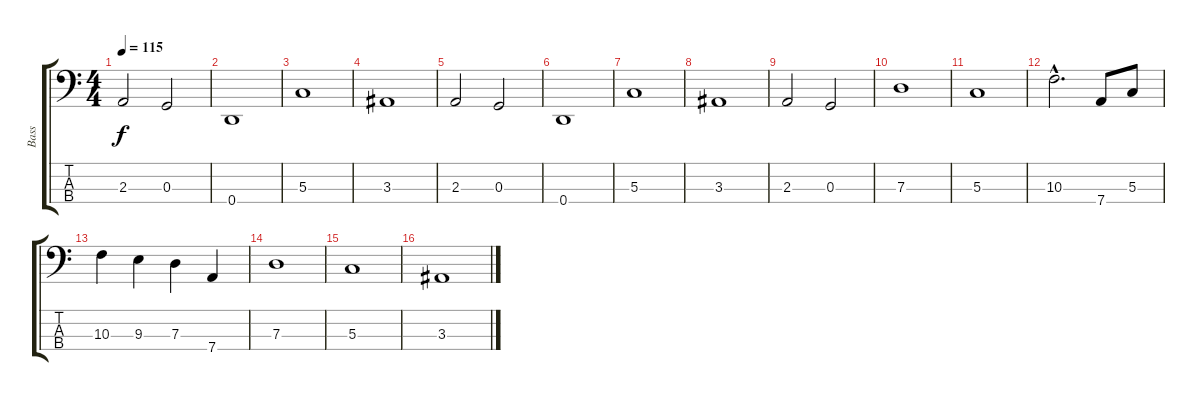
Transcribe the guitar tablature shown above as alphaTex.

\track ("Bass" "Bass") {instrument electricbassfinger}
\staff {score tabs}
\tuning (F2 C2 G1 D1) {hide}
\ts (4 4)
\tempo 115
\clef f4
\ks c
2.3.2{dy f} 0.3.2 |
0.4.1 |
5.3.1 |
3.3.1 |
2.3.2 0.3.2 |
0.4.1 |
5.3.1 |
3.3.1 |
2.3.2 0.3.2 |
7.3.1 |
5.3.1 |
10.3{hac}.2{d} 7.4.8 5.3.8 |
10.3.4 9.3.4 7.3.4 7.4.4 |
7.3.1 |
5.3.1 |
3.3.1
